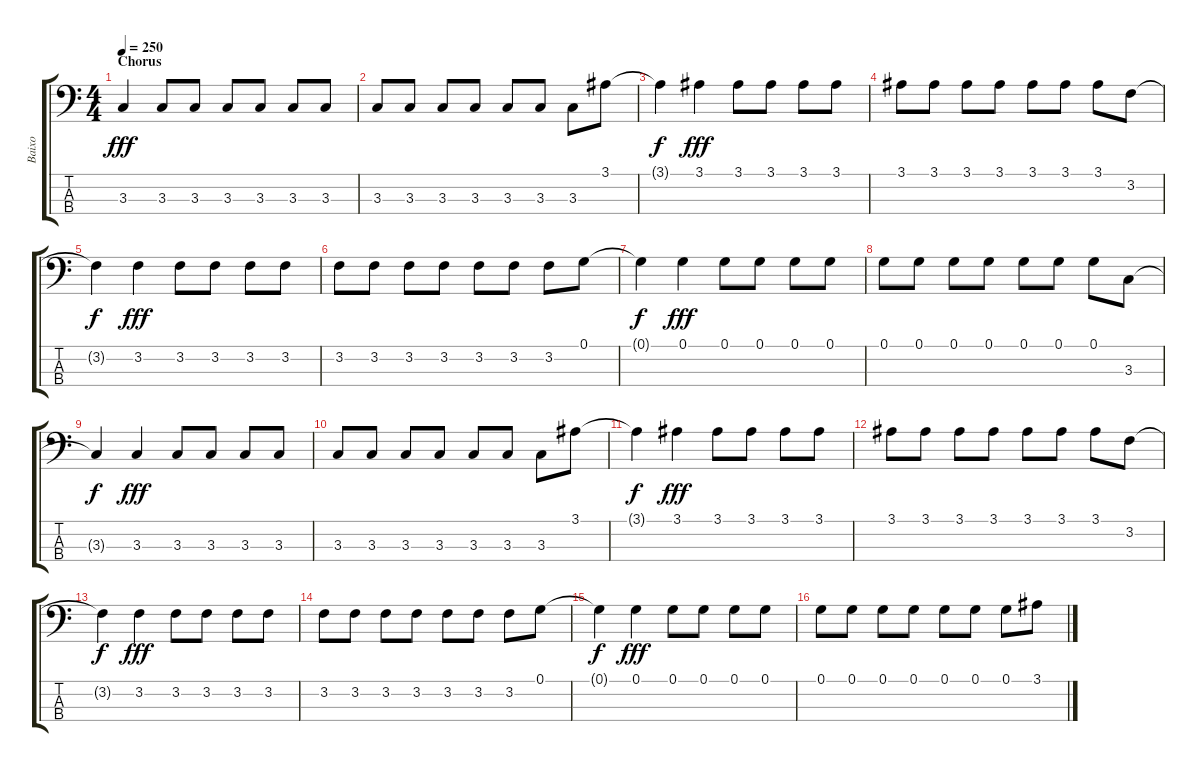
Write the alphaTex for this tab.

\track ("Baixo" "Baixo") {instrument electricbassfinger}
\staff {score tabs}
\tuning (G2 D2 A1 E1) {hide}
\ts (4 4)
\section ("" "Chorus")
\tempo 250
\clef f4
\ks c
3.3.4{dy fff} 3.3.8 3.3.8 3.3.8 3.3.8 3.3.8 3.3.8 |
3.3.8 3.3.8 3.3.8 3.3.8 3.3.8 3.3.8 3.3.8 3.1.8 |
3.1{t}.4{dy f} 3.1.4{dy fff} 3.1.8 3.1.8 3.1.8 3.1.8 |
3.1.8 3.1.8 3.1.8 3.1.8 3.1.8 3.1.8 3.1.8 3.2.8 |
3.2{t}.4{dy f} 3.2.4{dy fff} 3.2.8 3.2.8 3.2.8 3.2.8 |
3.2.8 3.2.8 3.2.8 3.2.8 3.2.8 3.2.8 3.2.8 0.1.8 |
0.1{t}.4{dy f} 0.1.4{dy fff} 0.1.8 0.1.8 0.1.8 0.1.8 |
0.1.8 0.1.8 0.1.8 0.1.8 0.1.8 0.1.8 0.1.8 3.3.8 |
3.3{t}.4{dy f} 3.3.4{dy fff} 3.3.8 3.3.8 3.3.8 3.3.8 |
3.3.8 3.3.8 3.3.8 3.3.8 3.3.8 3.3.8 3.3.8 3.1.8 |
3.1{t}.4{dy f} 3.1.4{dy fff} 3.1.8 3.1.8 3.1.8 3.1.8 |
3.1.8 3.1.8 3.1.8 3.1.8 3.1.8 3.1.8 3.1.8 3.2.8 |
3.2{t}.4{dy f} 3.2.4{dy fff} 3.2.8 3.2.8 3.2.8 3.2.8 |
3.2.8 3.2.8 3.2.8 3.2.8 3.2.8 3.2.8 3.2.8 0.1.8 |
0.1{t}.4{dy f} 0.1.4{dy fff} 0.1.8 0.1.8 0.1.8 0.1.8 |
0.1.8 0.1.8 0.1.8 0.1.8 0.1.8 0.1.8 0.1.8 3.1.8
